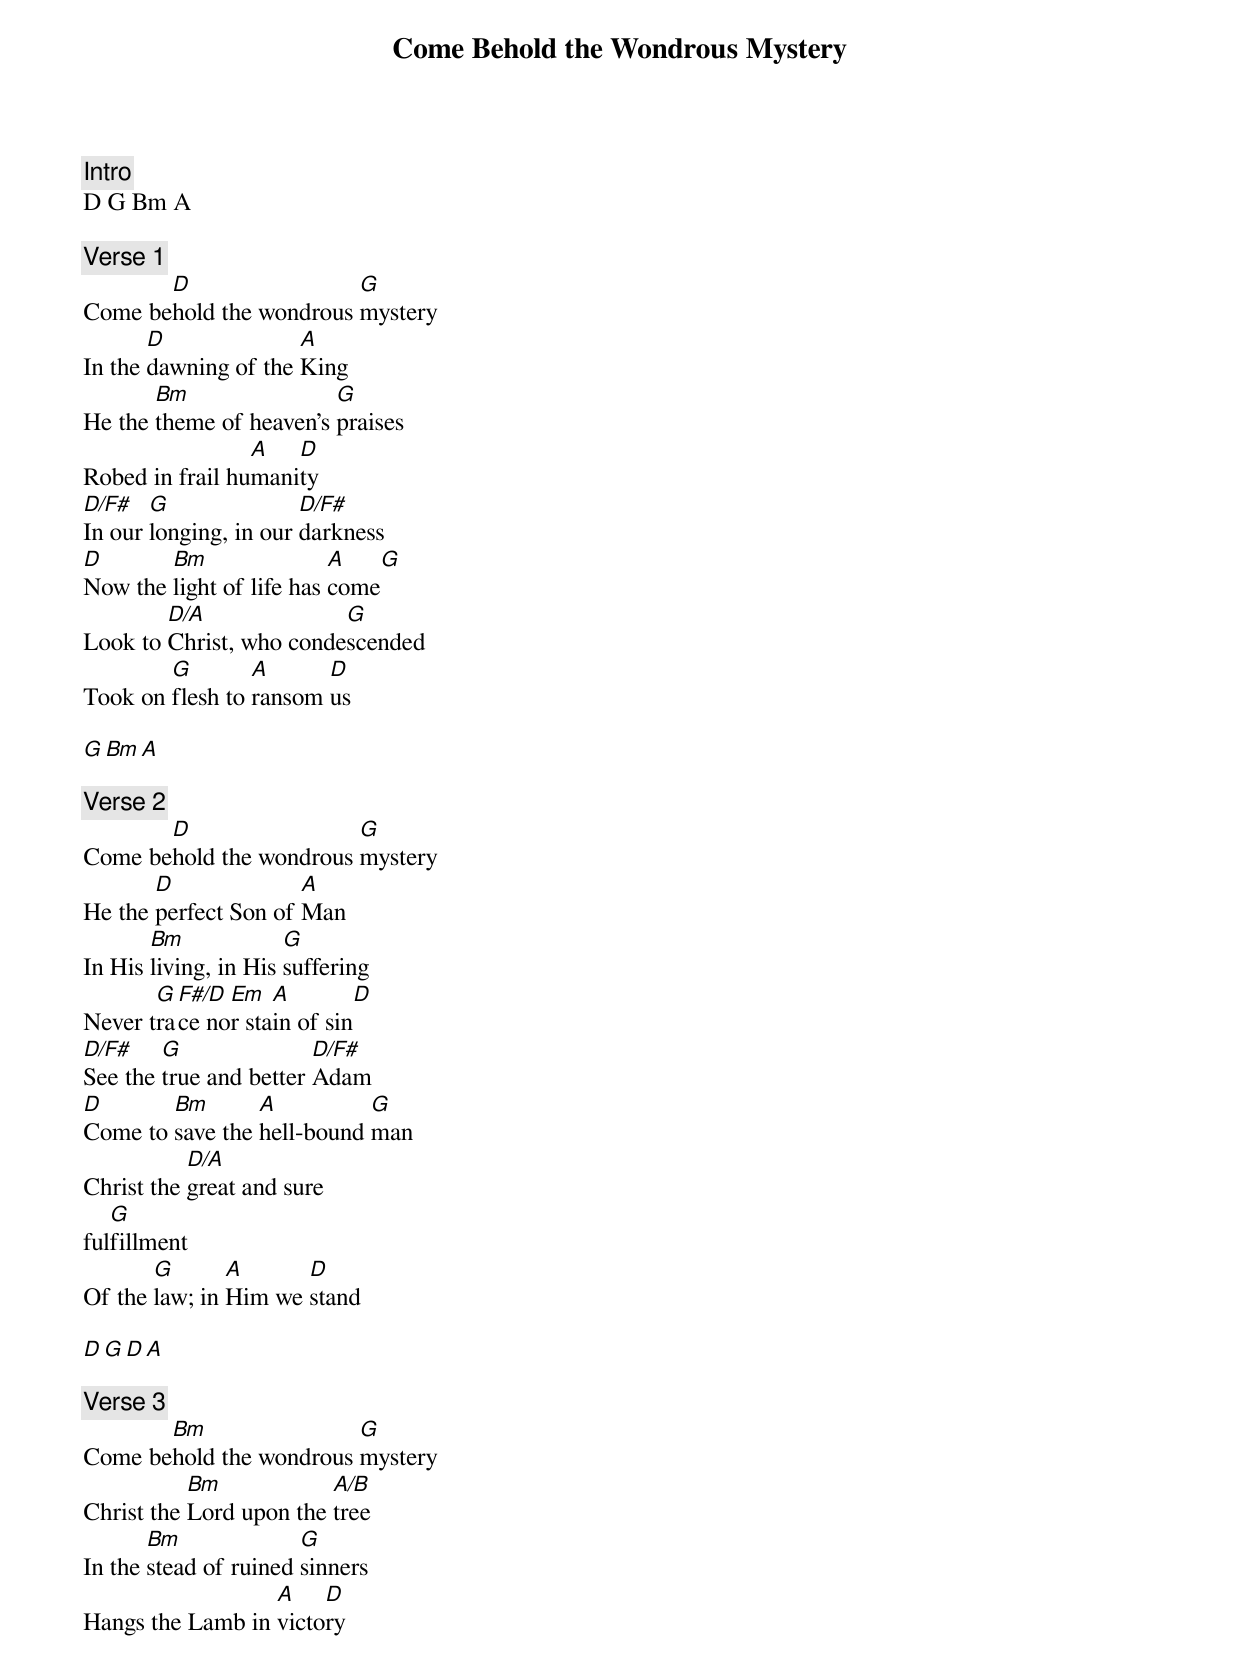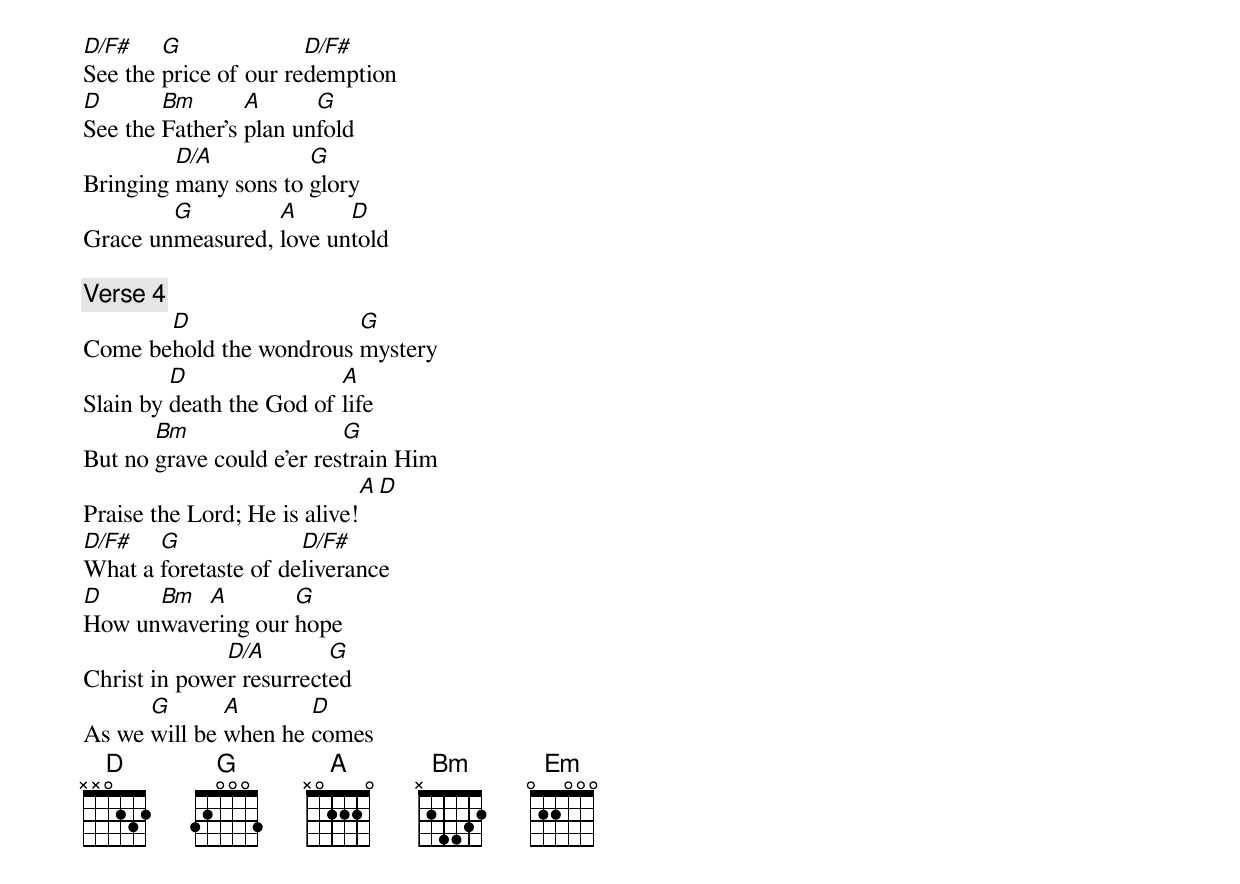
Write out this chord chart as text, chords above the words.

Come Behold the Wondrous Mystery

[Intro]
D G Bm A

[Verse 1]
       D                 G
Come behold the wondrous mystery
       D              A
In the dawning of the King
       Bm                G
He the theme of heaven's praises
                 A   D
Robed in frail humanity
D/F#   G               D/F#
In our longing, in our darkness
D       Bm                A        G
Now the light of life has come
        D/A              G
Look to Christ, who condescended
        G        A      D
Took on flesh to ransom us

G    Bm   A

[Verse 2]
       D                 G
Come behold the wondrous mystery
       D              A
He the perfect Son of Man
       Bm             G
In His living, in His suffering
       G F#/D Em   A        D
Never trace nor stain of sin
D/F#    G               D/F#
See the true and better Adam
D       Bm       A          G
Come to save the hell-bound man
           D/A
Christ the great and sure
   G
fulfillment
       G       A      D
Of the law; in Him we stand

D G D A

[Verse 3]
       Bm                G
Come behold the wondrous mystery
           Bm            A/B
Christ the Lord upon the tree
       Bm              G
In the stead of ruined sinners
                  A    D
Hangs the Lamb in victory
D/F#    G              D/F#
See the price of our redemption
D       Bm       A      G
See the Father's plan unfold
         D/A          G
Bringing many sons to glory
        G         A      D
Grace unmeasured, love untold

[Verse 4]
       D                 G
Come behold the wondrous mystery
         D                A
Slain by death the God of life
       Bm                  G
But no grave could e'er restrain Him
                             A    D
Praise the Lord; He is alive!
D/F#   G              D/F#
What a foretaste of deliverance
D     Bm  A        G
How unwavering our hope
              D/A        G
Christ in power resurrected
      G       A       D
As we will be when he comes
